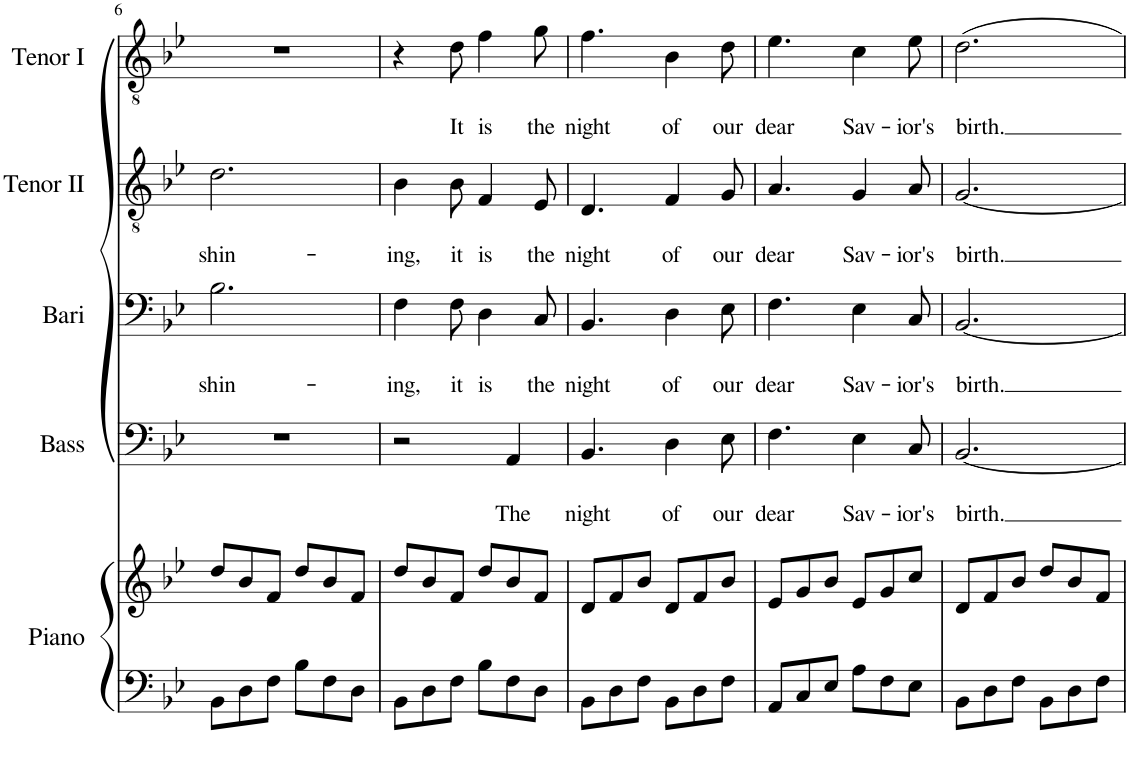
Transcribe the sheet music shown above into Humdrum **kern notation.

**kern	**kern	**kern	**text	**text	**kern	**text	**text	**kern	**text	**text	**kern	**text	**text
*part5	*part5	*part4	*part4	*part4	*part3	*part3	*part3	*part2	*part2	*part2	*part1	*part1	*part1
*staff6	*staff5	*staff4	*staff4	*staff4	*staff3	*staff3	*staff3	*staff2	*staff2	*staff2	*staff1	*staff1	*staff1
*I"Piano	*	*I"Bass	*	*	*I"Baritone	*	*	*I"Tenor II	*	*	*I"Tenor I	*	*
*I'Piano	*	*I'Bass	*	*	*I'Bari	*	*	*I'Tenor II	*	*	*I'Tenor I	*	*
!!LO:PB:g=z
*clefF4	*clefG2	*clefF4	*	*	*clefF4	*	*	*clefGv2	*	*	*clefGv2	*	*
*k[b-e-]	*k[b-e-]	*k[b-e-]	*	*	*k[b-e-]	*	*	*k[b-e-]	*	*	*k[b-e-]	*	*
*M6/8	*M6/8	*M6/8	*	*	*M6/8	*	*	*M6/8	*	*	*M6/8	*	*
=6	=6	=6	=6	=6	=6	=6	=6	=6	=6	=6	=6	=6	=6
!	!	!	!	!	!	!	!LO:LY:b	!	!	!LO:LY:b	!	!	!
8BB-\L	8dd/L	2.r	.	.	2.B-\	.	shin-	2.d\	.	shin-	2.r	.	.
8D\	8b-/	.	.	.	.	.	.	.	.	.	.	.	.
8F\J	8f/J	.	.	.	.	.	.	.	.	.	.	.	.
8B-\L	8dd/L	.	.	.	.	.	.	.	.	.	.	.	.
8F\	8b-/	.	.	.	.	.	.	.	.	.	.	.	.
8D\J	8f/J	.	.	.	.	.	.	.	.	.	.	.	.
=7	=7	=7	=7	=7	=7	=7	=7	=7	=7	=7	=7	=7	=7
!	!	!	!	!	!	!	!LO:LY:b	!	!	!LO:LY:b	!	!	!
8BB-\L	8dd/L	2r	.	.	4F\	.	-ing,	4B-\	.	-ing,	4r	.	.
8D\	8b-/	.	.	.	.	.	.	.	.	.	.	.	.
!	!	!	!	!	!	!	!LO:LY:b	!	!	!LO:LY:b	!	!	!LO:LY:b
8F\J	8f/J	.	.	.	8F\	.	it	8B-\	.	it	8d\	.	It
!	!	!	!	!	!	!	!LO:LY:b	!	!	!LO:LY:b	!	!	!LO:LY:b
8B-\L	8dd/L	.	.	.	4D\	.	is	4F/	.	is	4f\	.	is
!	!	!	!	!LO:LY:b	!	!	!	!	!	!	!	!	!
8F\	8b-/	4AA/	.	The	.	.	.	.	.	.	.	.	.
!	!	!	!	!	!	!	!LO:LY:b	!	!	!LO:LY:b	!	!	!LO:LY:b
8D\J	8f/J	.	.	.	8C/	.	the	8E-/	.	the	8g\	.	the
=8	=8	=8	=8	=8	=8	=8	=8	=8	=8	=8	=8	=8	=8
!	!	!	!	!LO:LY:b	!	!	!LO:LY:b	!	!	!LO:LY:b	!	!	!LO:LY:b
8BB-\L	8d/L	4.BB-/	.	night	4.BB-/	.	night	4.D/	.	night	4.f\	.	night
8D\	8f/	.	.	.	.	.	.	.	.	.	.	.	.
8F\J	8b-/J	.	.	.	.	.	.	.	.	.	.	.	.
!	!	!	!	!LO:LY:b	!	!	!LO:LY:b	!	!	!LO:LY:b	!	!	!LO:LY:b
8BB-\L	8d/L	4D\	.	of	4D\	.	of	4F/	.	of	4B-\	.	of
8D\	8f/	.	.	.	.	.	.	.	.	.	.	.	.
!	!	!	!	!LO:LY:b	!	!	!LO:LY:b	!	!	!LO:LY:b	!	!	!LO:LY:b
8F\J	8b-/J	8E-\	.	our	8E-\	.	our	8G/	.	our	8d\	.	our
=9	=9	=9	=9	=9	=9	=9	=9	=9	=9	=9	=9	=9	=9
!	!	!	!	!LO:LY:b	!	!	!LO:LY:b	!	!	!LO:LY:b	!	!	!LO:LY:b
8AA/L	8e-/L	4.F\	.	dear	4.F\	.	dear	4.A/	.	dear	4.e-\	.	dear
8C/	8g/	.	.	.	.	.	.	.	.	.	.	.	.
8E-/J	8b-/J	.	.	.	.	.	.	.	.	.	.	.	.
!	!	!	!	!LO:LY:b	!	!	!LO:LY:b	!	!	!LO:LY:b	!	!	!LO:LY:b
8A\L	8e-/L	4E-\	.	Sav-	4E-\	.	Sav-	4G/	.	Sav-	4c\	.	Sav-
8F\	8g/	.	.	.	.	.	.	.	.	.	.	.	.
!	!	!	!	!LO:LY:b	!	!	!LO:LY:b	!	!	!LO:LY:b	!	!	!LO:LY:b
8E-\J	8cc/J	8C/	.	-ior's	8C/	.	-ior's	8A/	.	-ior's	8e-\	.	-ior's
=10	=10	=10	=10	=10	=10	=10	=10	=10	=10	=10	=10	=10	=10
!	!	!	!	!LO:LY:b	!	!	!LO:LY:b	!	!	!LO:LY:b	!	!	!LO:LY:b
8BB-\L	8d/L	[2.BB-/	.	birth.	[2.BB-/	.	birth.	[2.G/	.	birth.	2.d\	.	birth.
8D\	8f/	.	.	.	.	.	.	.	.	.	.	.	.
8F\J	8b-/J	.	.	.	.	.	.	.	.	.	.	.	.
8BB-\L	8dd/L	.	.	.	.	.	.	.	.	.	.	.	.
8D\	8b-/	.	.	.	.	.	.	.	.	.	.	.	.
8F\J	8f/J	.	.	.	.	.	.	.	.	.	.	.	.
=	=	=	=	=	=	=	=	=	=	=	=	=	=
*-	*-	*-	*-	*-	*-	*-	*-	*-	*-	*-	*-	*-	*-
